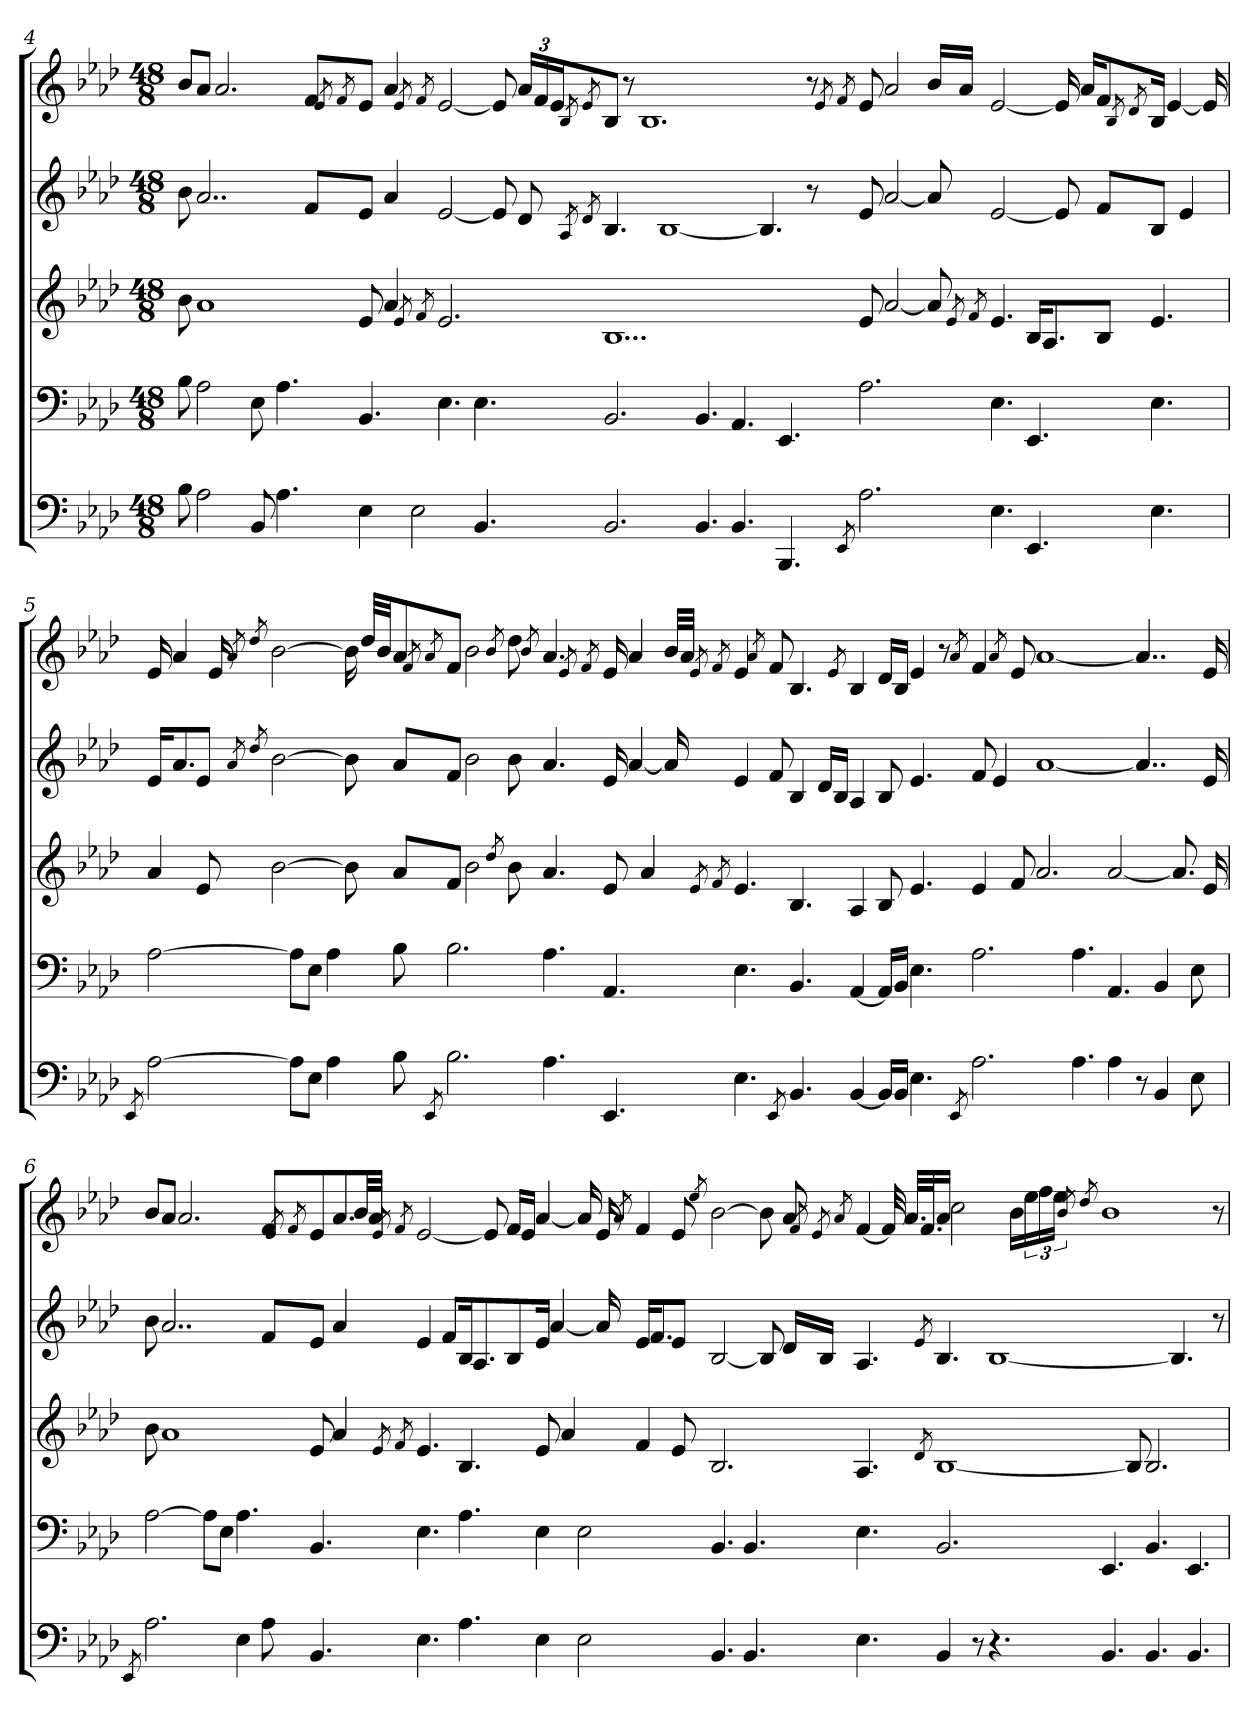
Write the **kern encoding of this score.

**kern	**kern	**kern	**kern	**kern
*part5	*part4	*part3	*part2	*part1
*staff5	*staff4	*staff3	*staff2	*staff1
*clefF4	*clefF4	*clefG2	*clefG2	*clefG2
*k[b-e-a-d-]	*k[b-e-a-d-]	*k[b-e-a-d-]	*k[b-e-a-d-]	*k[b-e-a-d-]
*M48/8	*M48/8	*M48/8	*M48/8	*M48/8
=4	=4	=4	=4	=4
8B-	8B-	8b-	8b-	8b-/L
2A-	2A-	1a-	2..a-	8a-/J
.	.	.	.	2.a-
8BB-	8E-	.	.	.
4.A-	4.A-	.	.	.
.	.	.	8f/L	8f/L
.	.	.	.	8qe-/
.	.	.	.	8qf/
4E-	4.BB-	8e-	8e-/J	8e-/J
.	.	4a-	4a-	4a-
2E-	.	.	.	.
.	.	8qe-	.	8qe-
.	.	8qf	.	8qf
.	4.E-	2.e-	[2e-	[2e-
4.BB-	4.E-	.	.	.
.	.	.	8e-]	8e-]
.	.	.	8d-	24a-/LL
.	.	.	.	24f/
.	.	.	.	24e-/J
.	.	.	8qA-	8qB-/
.	.	.	8qd-	8qe-/
2.BB-	2.BB-	1...B-	4.B-	8B-/J
.	.	.	.	8r
.	.	.	.	1.B-
.	.	.	[1B-	.
4.BB-	4.BB-	.	.	.
4.BB-	4.AA-	.	.	.
.	.	.	4.B-]	.
4.BBB-	4.EE-	.	.	.
.	.	.	8r	8r
.	.	.	.	8qe-
8qEE-	.	.	.	8qf
2.A-	2.A-	8e-	8e-	8e-
.	.	[2a-	[2a-	2a-
.	.	8a-]	8a-]	16b-/LL
.	.	.	.	16a-/JJ
.	.	8qe-	.	.
.	.	8qf	.	.
4.E-	4.E-	4.e-	[2e-	[2e-
4.EE-	4.EE-	16B-/KL	.	.
.	.	8.A-/	.	.
.	.	.	8e-]	16e-]
.	.	.	.	16a-/KL
.	.	8B-/J	8f/L	8f/
.	.	.	.	8qB-/
.	.	.	.	8qd-/
4.E-	4.E-	4.e-	8B-/J	16B-/Jk
.	.	.	.	[4e-
.	.	.	4e-	.
.	.	.	.	16e-]
=5	=5	=5	=5	=5
8qEE-	.	.	.	.
[2A-	[2A-	4a-	16e-/KL	16e-
.	.	.	8.a-/	4a-
.	.	8e-	8e-/J	.
.	.	.	.	16e-
.	.	.	8qa-	8qa-
.	.	.	8qdd-	8qdd-
.	.	[2b-	[2b-	[2b-
8A-\L]	8A-\L]	.	.	.
8E-\J	8E-\J	.	.	.
4A-	4A-	.	.	.
.	.	8b-]	8b-]	16b-]
.	.	.	.	32dd-/LLL
.	.	.	.	32b-/JJ
8B-	8B-	8a-/L	8a-/L	8a-/
.	.	.	.	8qf/
8qEE-	.	.	.	8qa-/
2.B-	2.B-	8f/J	8f/J	8f/J
.	.	2b-	2b-	2b-
.	.	8qdd-	.	8qb-
.	.	8b-	8b-	8dd-
.	.	.	.	8qb-
4.A-	4.A-	4.a-	4.a-	4.a-
.	.	.	.	8qe-
.	.	.	.	8qf
4.EE-	4.AA-	8e-	16e-	16e-
.	.	.	[4a-	4a-
.	.	4a-	.	.
.	.	.	16a-]	32b-/LLL
.	.	.	.	32a-/JJJ
.	.	8qe-	.	8qe-
.	.	8qf	.	8qf
4.E-	4.E-	4.e-	4e-	4e-
.	.	.	.	8qa-
.	.	.	8f	8f
8qEE-	.	.	.	.
4.BB-	4.BB-	4.B-	4B-	4.B-
.	.	.	16d-/LL	.
.	.	.	16B-/JJ	.
.	.	.	.	8qe-
[4BB-	[4AA-	4A-	4A-	4B-
16BB-/LL]	16AA-/LL]	8B-	8B-	16d-/LL
16BB-/JJ	16BB-/JJ	.	.	16B-/JJ
4.E-	4.E-	4.e-	4.e-	4e-
.	.	.	.	8r
8qEE-	.	.	.	8qa-
2.A-	2.A-	4e-	8f	4f
.	.	.	4e-	.
.	.	.	.	8qa-
.	.	8f	.	8e-
.	.	2.a-	[1a-	[1a-
4.A-	4.A-	.	.	.
4A-	4.AA-	[2a-	.	.
8r	.	.	4..a-]	4..a-]
4BB-	4BB-	.	.	.
.	.	8.a-]	.	.
8E-	8E-	.	.	.
.	.	16e-	16e-	16e-
=6	=6	=6	=6	=6
8qEE-	.	.	.	.
2.A-	[2A-	8b-	8b-	8b-/L
.	.	1a-	2..a-	8a-/J
.	.	.	.	2.a-
.	8A-\L]	.	.	.
.	8E-\J	.	.	.
4E-	4.A-	.	.	.
8A-	.	.	8f/L	8f/L
.	.	.	.	8qe-/
.	.	.	.	8qf/
4.BB-	4.BB-	8e-	8e-/J	8e-/
.	.	4a-	4a-	8.a-/
.	.	.	.	32b-/LL
.	.	.	.	32a-/JJJ
.	.	8qe-	.	8qe-
.	.	8qf	.	8qf
4.E-	4.E-	4.e-	4e-	[2e-
.	.	.	8f/L	.
4.A-	4.A-	4.B-	16B-/K	.
.	.	.	8.A-/	.
.	.	.	.	8e-]
.	.	.	8B-/	16f/LL
.	.	.	.	16e-/JJ
4E-	4E-	8e-	16e-/Jk	[4a-
.	.	.	[4a-	.
.	.	4a-	.	.
2E-	2E-	.	.	16a-]
.	.	.	16a-]	16e-
.	.	.	.	8qa-
.	.	4f	16e-/KL	4f
.	.	.	8.f/	.
.	.	8e-	8e-/J	8e-
.	.	.	.	8qee-
4.BB-	4.BB-	2.B-	[2B-	[2b-
4.BB-	4.BB-	.	.	.
.	.	.	8B-]	8b-]
.	.	.	16d-/LL	8a-
.	.	.	16B-/JJ	.
.	.	.	.	8qf
.	.	.	.	8qe-
.	.	.	.	8qa-
4.E-	4.E-	4.A-	4.A-	[4f
.	.	.	.	32f]
.	.	.	.	32.a-/LLL
.	.	.	.	32.f/J
.	.	8qd-	8qe-	.
4BB-	2.BB-	[1B-	4.B-	16a-/JJ
.	.	.	.	2cc
8r	.	.	.	.
4.r	.	.	[1B-	.
.	.	.	.	16b-\LL
.	.	.	.	24ee-\
.	.	.	.	24ff\
.	.	.	.	24ee-\JJ
.	.	.	.	8qb-
.	.	.	.	8qdd-
4.BB-	4.EE-	.	.	1b-
.	.	8B-]	.	.
4.BB-	4.BB-	2.B-	.	.
.	.	.	4.B-]	.
4.BB-	4.EE-	.	.	.
.	.	.	8r	8r
=	=	=	=	=
*-	*-	*-	*-	*-
